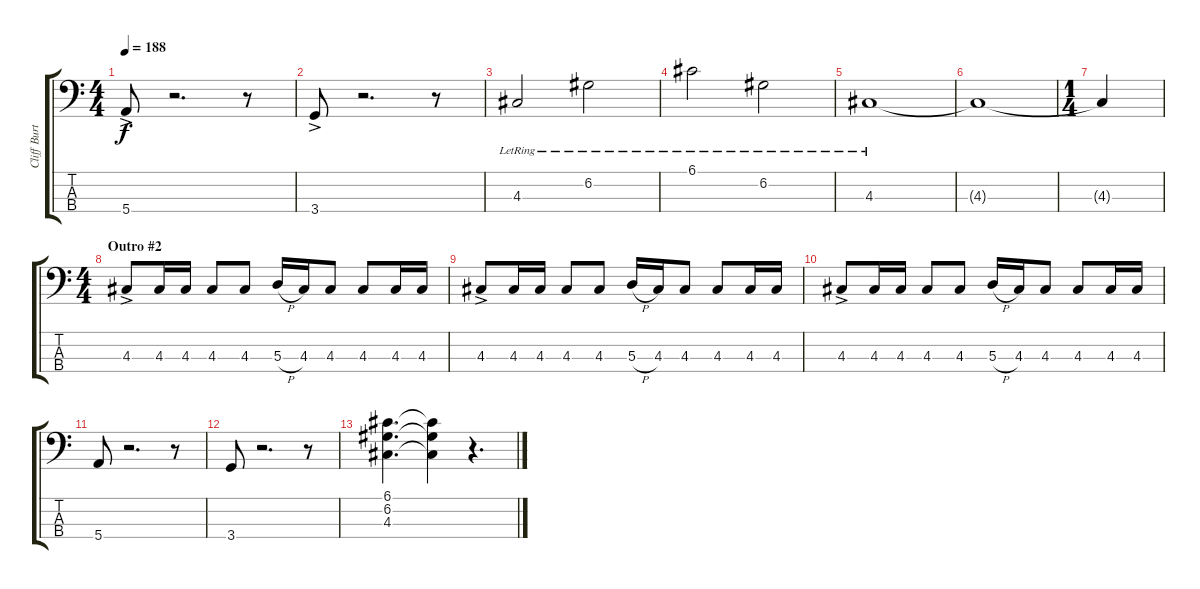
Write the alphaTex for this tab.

\track ("Cliff Burton (Bass)" "Cliff Burt") {instrument electricbassfinger}
\staff {score tabs}
\tuning (G2 D2 A1 E1) {hide}
\ts (4 4)
\tempo 188
\clef f4
\ks c
5.4{ac}.8{dy f} r.2{d} r.8 |
3.4{ac}.8 r.2{d} r.8 |
4.3{lr}.2 6.2{lr}.2 |
6.1{lr}.2 6.2{lr}.2 |
4.3{lr}.1 |
4.3{t}.1 |
\ts (1 4)
4.3{t}.4 |
\ts (4 4)
\section ("" "Outro #2")
4.3{ac}.8 4.3.16 4.3.16 4.3.8 4.3.8 5.3{h}.16 4.3.16 4.3.8 4.3.8 4.3.16 4.3.16 |
4.3{ac}.8 4.3.16 4.3.16 4.3.8 4.3.8 5.3{h}.16 4.3.16 4.3.8 4.3.8 4.3.16 4.3.16 |
4.3{ac}.8 4.3.16 4.3.16 4.3.8 4.3.8 5.3{h}.16 4.3.16 4.3.8 4.3.8 4.3.16 4.3.16 |
5.4.8 r.2{d} r.8 |
3.4.8 r.2{d} r.8 |
(6.1 6.2 4.3).4{d} (6.1{t} 6.2{t} 4.3{t}).4 r.4{d}
